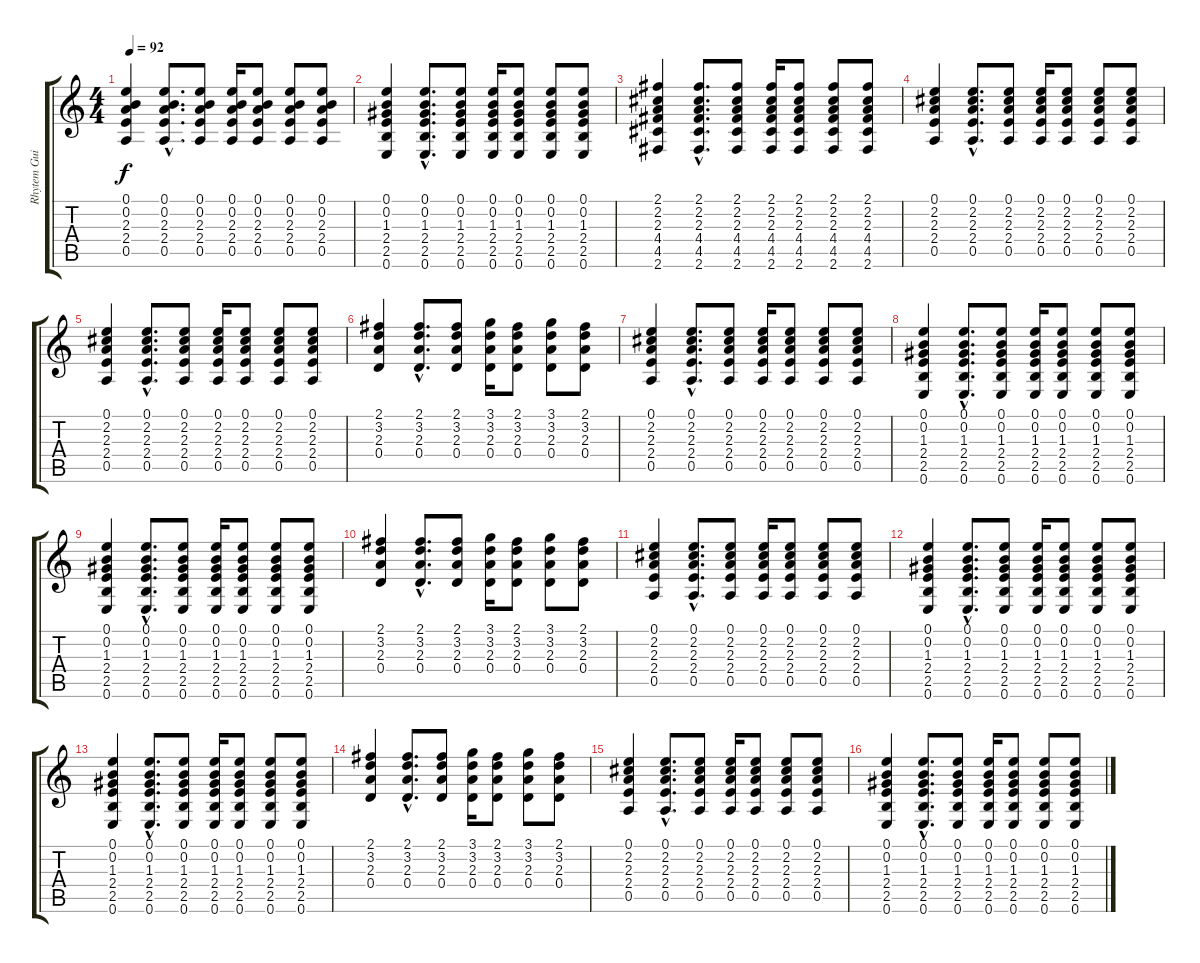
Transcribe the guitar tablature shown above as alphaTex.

\track ("Rhytem Guitar" "Rhytem Gui") {instrument acousticguitarnylon}
\staff {score tabs}
\tuning (E4 B3 G3 D3 A2 E2) {hide}
\ts (4 4)
\tempo 92
\clef g2
\ks c
(0.1 0.2 2.3 2.4 0.5).4{dy f} (0.1{hac} 0.2{hac} 2.3{hac} 2.4{hac} 0.5{hac}).8{d} (0.1 0.2 2.3 2.4 0.5).8 (0.1 0.2 2.3 2.4 0.5).16 (0.1 0.2 2.3 2.4 0.5).8 (0.1 0.2 2.3 2.4 0.5).8 (0.1 0.2 2.3 2.4 0.5).8 |
(0.1 0.2 1.3 2.4 2.5 0.6).4 (0.1{hac} 0.2{hac} 1.3{hac} 2.4{hac} 2.5{hac} 0.6{hac}).8{d} (0.1 0.2 1.3 2.4 2.5 0.6).8 (0.1 0.2 1.3 2.4 2.5 0.6).16 (0.1 0.2 1.3 2.4 2.5 0.6).8 (0.1 0.2 1.3 2.4 2.5 0.6).8 (0.1 0.2 1.3 2.4 2.5 0.6).8 |
(2.1 2.2 2.3 4.4 4.5 2.6).4 (2.1{hac} 2.2{hac} 2.3{hac} 4.4{hac} 4.5{hac} 2.6{hac}).8{d} (2.1 2.2 2.3 4.4 4.5 2.6).8 (2.1 2.2 2.3 4.4 4.5 2.6).16 (2.1 2.2 2.3 4.4 4.5 2.6).8 (2.1 2.2 2.3 4.4 4.5 2.6).8 (2.1 2.2 2.3 4.4 4.5 2.6).8 |
(0.1 2.2 2.3 2.4 0.5).4 (0.1{hac} 2.2{hac} 2.3{hac} 2.4{hac} 0.5{hac}).8{d} (0.1 2.2 2.3 2.4 0.5).8 (0.1 2.2 2.3 2.4 0.5).16 (0.1 2.2 2.3 2.4 0.5).8 (0.1 2.2 2.3 2.4 0.5).8 (0.1 2.2 2.3 2.4 0.5).8 |
(0.1 2.2 2.3 2.4 0.5).4 (0.1{hac} 2.2{hac} 2.3{hac} 2.4{hac} 0.5{hac}).8{d} (0.1 2.2 2.3 2.4 0.5).8 (0.1 2.2 2.3 2.4 0.5).16 (0.1 2.2 2.3 2.4 0.5).8 (0.1 2.2 2.3 2.4 0.5).8 (0.1 2.2 2.3 2.4 0.5).8 |
(2.1 3.2 2.3 0.4).4 (2.1{hac} 3.2{hac} 2.3{hac} 0.4{hac}).8{d} (2.1 3.2 2.3 0.4).8 (3.1 3.2 2.3 0.4).16 (2.1 3.2 2.3 0.4).8 (3.1 3.2 2.3 0.4).8 (2.1 3.2 2.3 0.4).8 |
(0.1 2.2 2.3 2.4 0.5).4 (0.1{hac} 2.2{hac} 2.3{hac} 2.4{hac} 0.5{hac}).8{d} (0.1 2.2 2.3 2.4 0.5).8 (0.1 2.2 2.3 2.4 0.5).16 (0.1 2.2 2.3 2.4 0.5).8 (0.1 2.2 2.3 2.4 0.5).8 (0.1 2.2 2.3 2.4 0.5).8 |
(0.1 0.2 1.3 2.4 2.5 0.6).4 (0.1{hac} 0.2{hac} 1.3{hac} 2.4{hac} 2.5{hac} 0.6{hac}).8{d} (0.1 0.2 1.3 2.4 2.5 0.6).8 (0.1 0.2 1.3 2.4 2.5 0.6).16 (0.1 0.2 1.3 2.4 2.5 0.6).8 (0.1 0.2 1.3 2.4 2.5 0.6).8 (0.1 0.2 1.3 2.4 2.5 0.6).8 |
(0.1 0.2 1.3 2.4 2.5 0.6).4 (0.1{hac} 0.2{hac} 1.3{hac} 2.4{hac} 2.5{hac} 0.6{hac}).8{d} (0.1 0.2 1.3 2.4 2.5 0.6).8 (0.1 0.2 1.3 2.4 2.5 0.6).16 (0.1 0.2 1.3 2.4 2.5 0.6).8 (0.1 0.2 1.3 2.4 2.5 0.6).8 (0.1 0.2 1.3 2.4 2.5 0.6).8 |
(2.1 3.2 2.3 0.4).4 (2.1{hac} 3.2{hac} 2.3{hac} 0.4{hac}).8{d} (2.1 3.2 2.3 0.4).8 (3.1 3.2 2.3 0.4).16 (2.1 3.2 2.3 0.4).8 (3.1 3.2 2.3 0.4).8 (2.1 3.2 2.3 0.4).8 |
(0.1 2.2 2.3 2.4 0.5).4 (0.1{hac} 2.2{hac} 2.3{hac} 2.4{hac} 0.5{hac}).8{d} (0.1 2.2 2.3 2.4 0.5).8 (0.1 2.2 2.3 2.4 0.5).16 (0.1 2.2 2.3 2.4 0.5).8 (0.1 2.2 2.3 2.4 0.5).8 (0.1 2.2 2.3 2.4 0.5).8 |
(0.1 0.2 1.3 2.4 2.5 0.6).4 (0.1{hac} 0.2{hac} 1.3{hac} 2.4{hac} 2.5{hac} 0.6{hac}).8{d} (0.1 0.2 1.3 2.4 2.5 0.6).8 (0.1 0.2 1.3 2.4 2.5 0.6).16 (0.1 0.2 1.3 2.4 2.5 0.6).8 (0.1 0.2 1.3 2.4 2.5 0.6).8 (0.1 0.2 1.3 2.4 2.5 0.6).8 |
(0.1 0.2 1.3 2.4 2.5 0.6).4 (0.1{hac} 0.2{hac} 1.3{hac} 2.4{hac} 2.5{hac} 0.6{hac}).8{d} (0.1 0.2 1.3 2.4 2.5 0.6).8 (0.1 0.2 1.3 2.4 2.5 0.6).16 (0.1 0.2 1.3 2.4 2.5 0.6).8 (0.1 0.2 1.3 2.4 2.5 0.6).8 (0.1 0.2 1.3 2.4 2.5 0.6).8 |
(2.1 3.2 2.3 0.4).4 (2.1{hac} 3.2{hac} 2.3{hac} 0.4{hac}).8{d} (2.1 3.2 2.3 0.4).8 (3.1 3.2 2.3 0.4).16 (2.1 3.2 2.3 0.4).8 (3.1 3.2 2.3 0.4).8 (2.1 3.2 2.3 0.4).8 |
(0.1 2.2 2.3 2.4 0.5).4 (0.1{hac} 2.2{hac} 2.3{hac} 2.4{hac} 0.5{hac}).8{d} (0.1 2.2 2.3 2.4 0.5).8 (0.1 2.2 2.3 2.4 0.5).16 (0.1 2.2 2.3 2.4 0.5).8 (0.1 2.2 2.3 2.4 0.5).8 (0.1 2.2 2.3 2.4 0.5).8 |
(0.1 0.2 1.3 2.4 2.5 0.6).4 (0.1{hac} 0.2{hac} 1.3{hac} 2.4{hac} 2.5{hac} 0.6{hac}).8{d} (0.1 0.2 1.3 2.4 2.5 0.6).8 (0.1 0.2 1.3 2.4 2.5 0.6).16 (0.1 0.2 1.3 2.4 2.5 0.6).8 (0.1 0.2 1.3 2.4 2.5 0.6).8 (0.1 0.2 1.3 2.4 2.5 0.6).8
